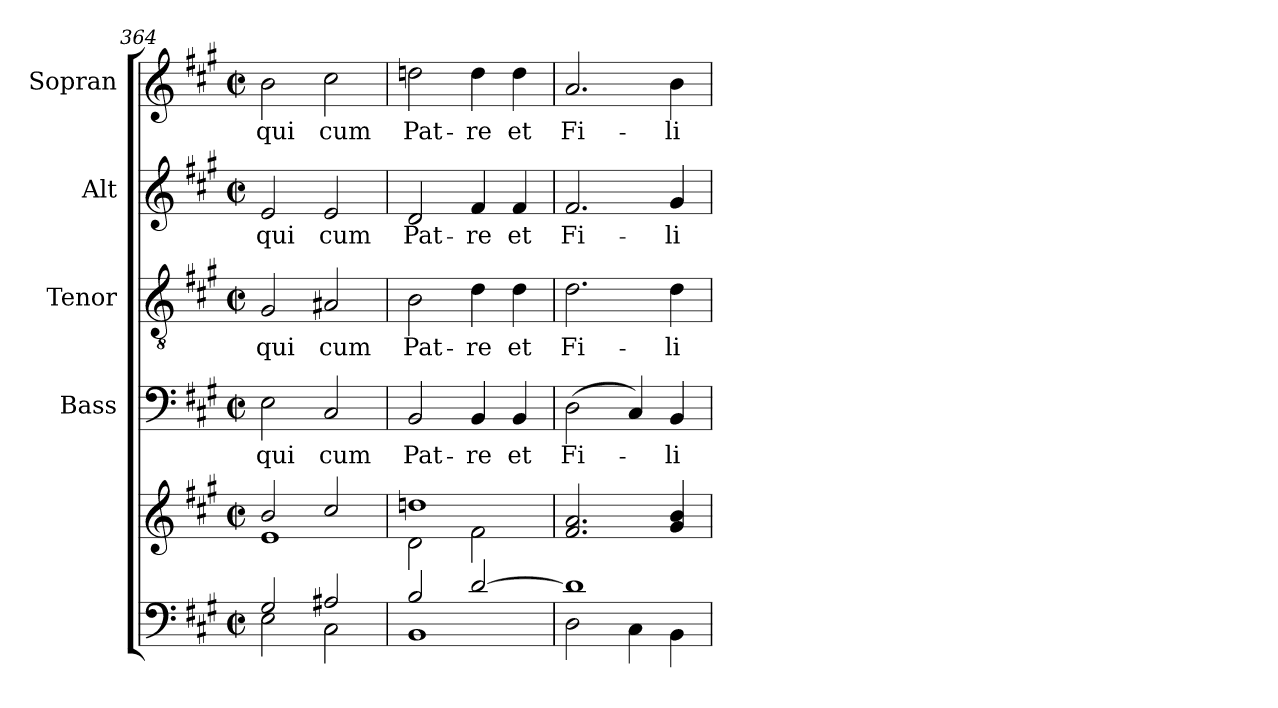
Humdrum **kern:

**kern	**kern	**kern	**text	**kern	**text	**kern	**text	**kern	**text
*part5	*part5	*part4	*part4	*part3	*part3	*part2	*part2	*part1	*part1
*staff6	*staff5	*staff4	*staff4	*staff3	*staff3	*staff2	*staff2	*staff1	*staff1
*	*	*I"Bass	*	*I"Tenor	*	*I"Alt	*	*I"Sopran	*
*	*	*I'B.	*	*I'T.	*	*I'A.	*	*I'S.	*
!!LO:PB:g=z
*clefF4	*clefG2	*clefF4	*	*clefGv2	*	*clefG2	*	*clefG2	*
*k[f#c#g#]	*k[f#c#g#]	*k[f#c#g#]	*	*k[f#c#g#]	*	*k[f#c#g#]	*	*k[f#c#g#]	*
*A:	*A:	*A:	*	*A:	*	*A:	*	*A:	*
*M2/2	*M2/2	*M2/2	*	*M2/2	*	*M2/2	*	*M2/2	*
*met(c|)	*met(c|)	*met(c|)	*	*met(c|)	*	*met(c|)	*	*met(c|)	*
=364	=364	=364	=364	=364	=364	=364	=364	=364	=364
*^	*^	*	*	*	*	*	*	*	*
!	!	!	!	!	!LO:LY:b	!	!LO:LY:b	!	!LO:LY:b	!	!LO:LY:b
2G#/	2E\	2b/	1e	2E\	qui	2G#/	qui	2e/	qui	2b\	qui
!	!	!	!	!	!LO:LY:b	!	!LO:LY:b	!	!LO:LY:b	!	!LO:LY:b
2A#X/	2C#\	2cc#/	.	2C#/	cum	2A#X/	cum	2e/	cum	2cc#\	cum
=365	=365	=365	=365	=365	=365	=365	=365	=365	=365	=365	=365
!	!	!	!	!	!LO:LY:b	!	!LO:LY:b	!	!LO:LY:b	!	!LO:LY:b
2B/	1BB	1ddn	2d\	2BB/	Pat-	2B\	Pat-	2d/	Pat-	2ddn\	Pat-
!	!	!	!	!	!LO:LY:b	!	!LO:LY:b	!	!LO:LY:b	!	!LO:LY:b
[>2d/	.	.	2f#\	4BB/	-re	4d\	-re	4f#/	-re	4dd\	-re
!	!	!	!	!	!LO:LY:b	!	!LO:LY:b	!	!LO:LY:b	!	!LO:LY:b
.	.	.	.	4BB/	et	4d\	et	4f#/	et	4dd\	et
*	*	*v	*v	*	*	*	*	*	*	*	*
=366	=366	=366	=366	=366	=366	=366	=366	=366	=366	=366
!	!	!	!	!LO:LY:b	!	!LO:LY:b	!	!LO:LY:b	!	!LO:LY:b
1d]	2D\	2.f#/ 2.a/	(>2D\	Fi-	2.d\	Fi-	2.f#/	Fi-	2.a/	Fi-
.	4C#\	.	4C#/)	.	.	.	.	.	.	.
!	!	!	!	!LO:LY:b	!	!LO:LY:b	!	!LO:LY:b	!	!LO:LY:b
.	4BB\	4g#/ 4b/	4BB/	-li-	4d\	-li-	4g#/	-li-	4b\	-li-
*v	*v	*	*	*	*	*	*	*	*	*
=	=	=	=	=	=	=	=	=	=
*-	*-	*-	*-	*-	*-	*-	*-	*-	*-
